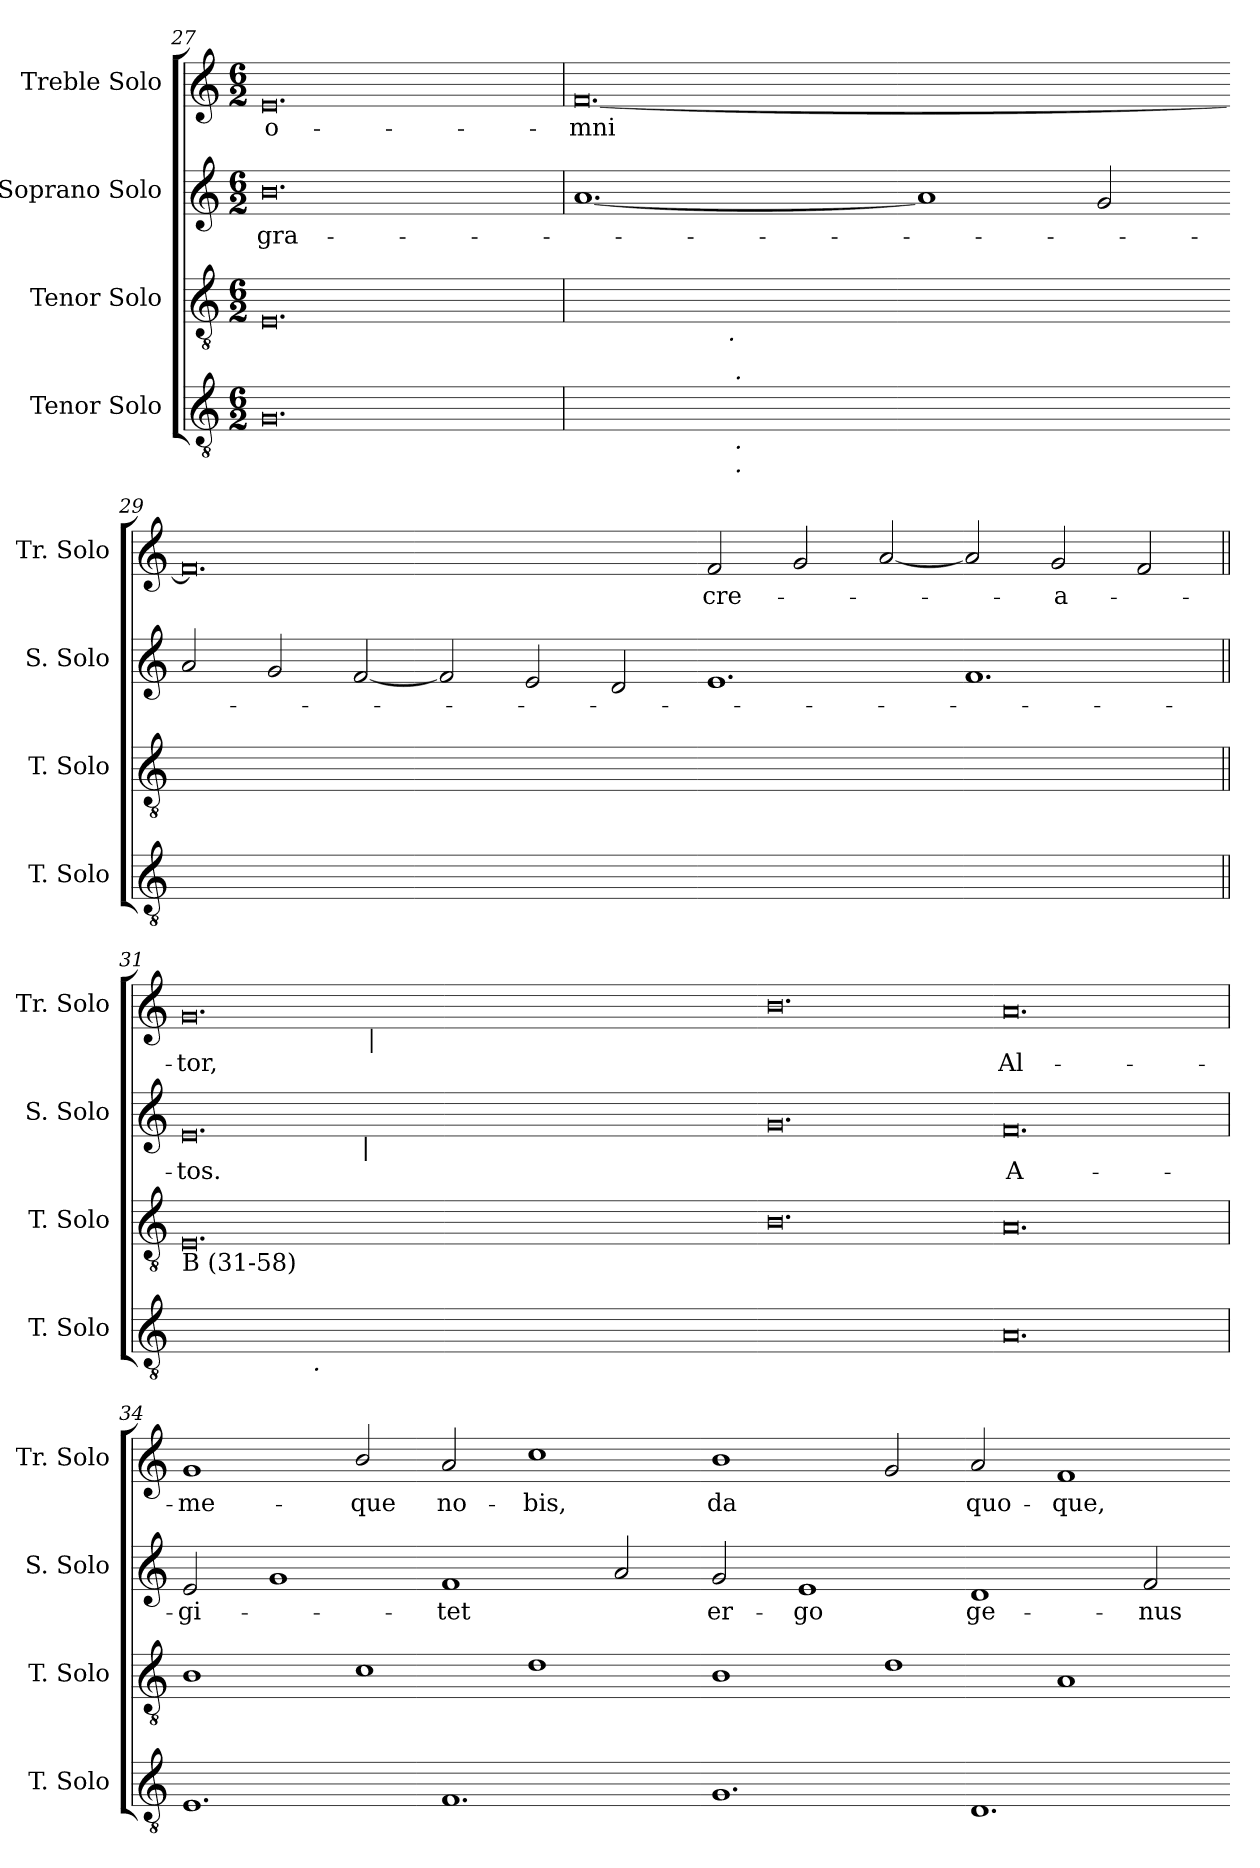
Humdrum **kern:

**kern	**kern	**kern	**text	**kern	**text
*part4	*part3	*part2	*part2	*part1	*part1
*staff4	*staff3	*staff2	*staff2	*staff1	*staff1
*I"Tenor Solo	*I"Tenor Solo	*I"Soprano Solo	*	*I"Treble Solo	*
*I'T. Solo	*I'T. Solo	*I'S. Solo	*	*I'Tr. Solo	*
*clefGv2	*clefGv2	*clefG2	*	*clefG2	*
*ITrd7c12	*ITrd7c12	*	*	*	*
*k[]	*k[]	*k[]	*	*k[]	*
*C:	*C:	*C:	*	*C:	*
*M6/2	*M6/2	*M6/2	*	*M6/2	*
=27	=27	=27	=27	=27	=27
!	!	!	!LO:LY:b:color=#000000	!	!
!	!	!	!	!	!LO:LY:b:color=#000000
0.GGi	0.EEi	0.bi	-gra-	0.ei	o-
=28	=28	=28	=28	=28	=28
!	!	!	!	!	!LO:LY:b:color=#000000
*^	*^	*	*	*	*
[<0.AAiyy	4ryy	[<0.DDiyy	4ryy	[<1.ai	.	[<0.fi	-mni
.	8ryy	.	8ryy	.	.	.	.
.	16ryy	.	16ryy	.	.	.	.
.	64ryy	.	64ryy	.	.	.	.
!	!	!	!LO:TX:b:i:t=.	!	!	!	!
.	256ryy	.	1ryy	.	.	.	.
.	1024ryy	.	.	.	.	.	.
!	!LO:TX:b:i:t=.	!	!	!	!	!	!
!	!LO:TX:b:i:t=.	!	!	!	!	!	!
!	!LO:TX:a:i:t=.	!	!	!	!	!	!
.	1ryy	.	.	.	.	.	.
.	.	.	1ryy	.	.	.	.
.	1ryy	.	.	.	.	.	.
.	.	.	.	1ai]	.	.	.
.	.	.	2ryy	.	.	.	.
.	2ryy	.	.	.	.	.	.
.	.	.	.	2gi/	.	.	.
.	.	.	32.ryy	.	.	.	.
.	32ryy	.	.	.	.	.	.
.	128ryy	.	.	.	.	.	.
.	512.ryy	.	.	.	.	.	.
*v	*v	*	*	*	*	*	*
*	*v	*v	*	*	*	*
=29-	=29-	=29-	=29-	=29-	=29-
0.AAiyy_<	0.DDiyy_<	2ai/	.	0.fi]	.
.	.	2gi/	.	.	.
.	.	[<2fi/	.	.	.
.	.	2fi/]	.	.	.
.	.	2ei/	.	.	.
.	.	2di/	.	.	.
=30-	=30-	=30-	=30-	=30-	=30-
!	!	!	!	!	!LO:LY:b:color=#000000
0.AAiyy]	0.DDiyy]	1.ei	.	2fi/	cre-
.	.	.	.	2gi/	.
.	.	.	.	[<2ai/	.
.	.	1.fi	.	2ai/]	.
!	!	!	!	!	!LO:LY:b:color=#000000
.	.	.	.	2gi/	-a-
.	.	.	.	2fi/	.
!!LO:LB:g=z
=31||	=31||	=31||	=31||	=31||	=31||
!	!	!	!LO:LY:b:color=#000000	!	!
!	!	!	!	!LO:TX:b:i:t=-	!
!	!	!	!	!LO:TX:a:t=B (31-58, 2 upper voices)	!
!	!	!LO:TX:b:i:t=-	!	!	!
!	!LO:TX:b:t=B (31-58)	!	!	!	!
!LO:TX:b:t=A2 (31-58)	!	!	!	!	!
!	!	!	!	!	!LO:LY:b:color=#000000
*^	*	*^	*	*^	*
[<0.GGiyy	2ryy	0.EEi	0.ei	2ryy	-tos.	0.gi	2ryy	-tor,
.	16ryy	.	.	4ryy	.	.	4ryy	.
.	32ryy	.	.	.	.	.	.	.
.	64ryy	.	.	.	.	.	.	.
.	128ryy	.	.	.	.	.	.	.
.	512.ryy	.	.	.	.	.	.	.
!	!LO:TX:b:i:t=.	!	!	!	!	!	!	!
.	1ryy	.	.	.	.	.	.	.
.	.	.	.	64ryy	.	.	64...ryy	.
.	.	.	.	256.ryy	.	.	.	.
!	!	!	!	!LO:TX:b:i:t=|	!	!	!	!
.	.	.	.	1ryy	.	.	.	.
!	!	!	!	!	!	!	!LO:TX:b:i:t=|	!
.	.	.	.	.	.	.	1ryy	.
.	1ryy	.	.	.	.	.	.	.
.	.	.	.	1ryy	.	.	.	.
.	.	.	.	.	.	.	1ryy	.
.	4ryy	.	.	.	.	.	.	.
.	.	.	.	8ryy	.	.	.	.
.	.	.	.	.	.	.	8ryy	.
.	8ryy	.	.	.	.	.	.	.
.	.	.	.	16ryy	.	.	.	.
.	.	.	.	.	.	.	16ryy	.
.	.	.	.	32ryy	.	.	.	.
.	.	.	.	.	.	.	32ryy	.
.	.	.	.	128ryy	.	.	.	.
.	256ryy	.	.	.	.	.	.	.
.	.	.	.	512ryy	.	.	512ryy	.
.	1024ryy	.	.	.	.	.	.	.
*	*	*	*v	*v	*	*	*	*
*v	*v	*	*	*	*v	*v	*
=32-	=32-	=32-	=32-	=32-	=32-
0.GGiyy]	0.BBi	0.gi	.	0.bi	.
=33-	=33-	=33-	=33-	=33-	=33-
!	!	!	!LO:LY:b:color=#000000	!	!
!	!	!	!	!	!LO:LY:b:color=#000000
0.AAi	0.AAi	0.fi	A-	0.ai	Al-
=34	=34	=34	=34	=34	=34
!	!	!	!LO:LY:b:color=#000000	!	!
!	!	!	!	!	!LO:LY:b:color=#000000
1.EEi	1BBi	2ei/	-gi-	1gi	-me-
.	.	1gi	.	.	.
!	!	!	!	!	!LO:LY:b:color=#000000
.	1Ci	.	.	2bi/	-que
!	!	!	!LO:LY:b:color=#000000	!	!
!	!	!	!	!	!LO:LY:b:color=#000000
1.FFi	.	1fi	-tet	2ai/	no-
!	!	!	!	!	!LO:LY:b:color=#000000
.	1Di	.	.	1cci	-bis,
.	.	2ai/	.	.	.
=35-	=35-	=35-	=35-	=35-	=35-
!	!	!	!LO:LY:b:color=#000000	!	!
!	!	!	!	!	!LO:LY:b:color=#000000
1.GGi	1BBi	2gi/	er-	1bi	da
!	!	!	!LO:LY:b:color=#000000	!	!
.	.	1ei	-go	.	.
.	1Di	.	.	2gi/	.
!	!	!	!LO:LY:b:color=#000000	!	!
!	!	!	!	!	!LO:LY:b:color=#000000
1.DDi	.	1di	ge-	2ai/	quo-
!	!	!	!	!	!LO:LY:b:color=#000000
.	1AAi	.	.	1fi	-que,
!	!	!	!LO:LY:b:color=#000000	!	!
.	.	2fi/	-nus	.	.
=-	=-	=-	=-	=-	=-
*-	*-	*-	*-	*-	*-
